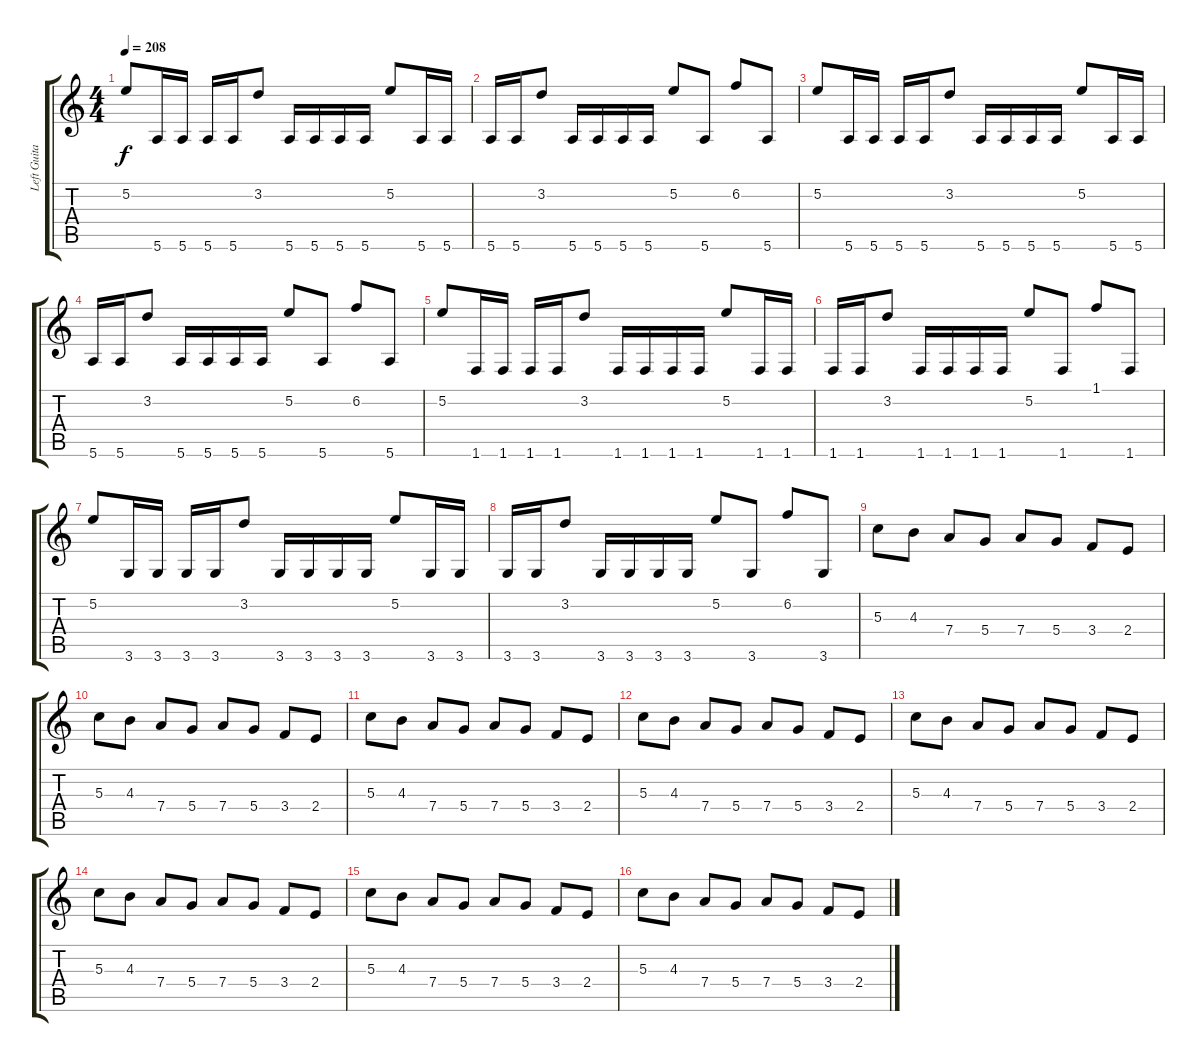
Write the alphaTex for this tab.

\track ("Left Guitar" "Left Guita") {instrument distortionguitar}
\staff {score tabs}
\tuning (E4 B3 G3 D3 A2 E2) {hide}
\ts (4 4)
\tempo 208
\clef g2
\ks c
5.2.8{dy f} 5.6.16 5.6.16 5.6.16 5.6.16 3.2.8 5.6.16 5.6.16 5.6.16 5.6.16 5.2.8 5.6.16 5.6.16 |
5.6.16 5.6.16 3.2.8 5.6.16 5.6.16 5.6.16 5.6.16 5.2.8 5.6.8 6.2.8 5.6.8 |
5.2.8 5.6.16 5.6.16 5.6.16 5.6.16 3.2.8 5.6.16 5.6.16 5.6.16 5.6.16 5.2.8 5.6.16 5.6.16 |
5.6.16 5.6.16 3.2.8 5.6.16 5.6.16 5.6.16 5.6.16 5.2.8 5.6.8 6.2.8 5.6.8 |
5.2.8 1.6.16 1.6.16 1.6.16 1.6.16 3.2.8 1.6.16 1.6.16 1.6.16 1.6.16 5.2.8 1.6.16 1.6.16 |
1.6.16 1.6.16 3.2.8 1.6.16 1.6.16 1.6.16 1.6.16 5.2.8 1.6.8 1.1.8 1.6.8 |
5.2.8 3.6.16 3.6.16 3.6.16 3.6.16 3.2.8 3.6.16 3.6.16 3.6.16 3.6.16 5.2.8 3.6.16 3.6.16 |
3.6.16 3.6.16 3.2.8 3.6.16 3.6.16 3.6.16 3.6.16 5.2.8 3.6.8 6.2.8 3.6.8 |
5.3.8 4.3.8 7.4.8 5.4.8 7.4.8 5.4.8 3.4.8 2.4.8 |
5.3.8 4.3.8 7.4.8 5.4.8 7.4.8 5.4.8 3.4.8 2.4.8 |
5.3.8 4.3.8 7.4.8 5.4.8 7.4.8 5.4.8 3.4.8 2.4.8 |
5.3.8 4.3.8 7.4.8 5.4.8 7.4.8 5.4.8 3.4.8 2.4.8 |
5.3.8 4.3.8 7.4.8 5.4.8 7.4.8 5.4.8 3.4.8 2.4.8 |
5.3.8 4.3.8 7.4.8 5.4.8 7.4.8 5.4.8 3.4.8 2.4.8 |
5.3.8 4.3.8 7.4.8 5.4.8 7.4.8 5.4.8 3.4.8 2.4.8 |
5.3.8 4.3.8 7.4.8 5.4.8 7.4.8 5.4.8 3.4.8 2.4.8
